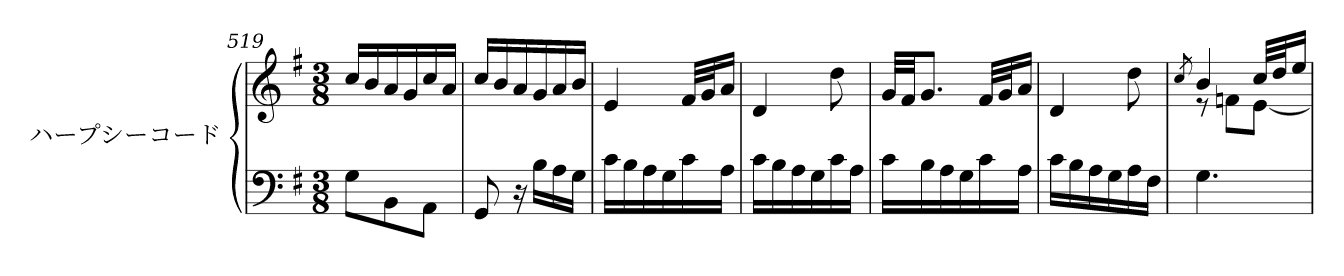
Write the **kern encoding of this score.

**kern	**kern
*part1	*part1
*staff2	*staff1
*I"ハープシーコード	*
*clefF4	*clefG2
*k[f#]	*k[f#]
*M3/8	*M3/8
=519	=519
8G\L	16cc/LL
.	16b/
8BB\	16a/
.	16g/
8AA\J	16cc/
.	16a/JJ
=520	=520
8GG/	16cc/LL
.	16b/
16r	16a/
16B\LL	16g/
16A\	16a/
16G\JJ	16b/JJ
!!LO:LB:g=z
=521	=521
16c\LL	4e/
16B\	.
16A\	.
16G\	.
16c\	32f#/LLL
.	32g/J
16A\JJ	16a/JJ
=522	=522
16c\LL	4d/
16B\	.
16A\	.
16G\	.
16c\	8dd\
16A\JJ	.
=523	=523
16c\LL	32g/LLL
.	32f#/JJ
16B\	8.g/J
16A\	.
16G\	.
16c\	32f#/LLL
.	32g/J
16A\JJ	16a/JJ
=524	=524
16c\LL	4d/
16B\	.
16A\	.
16G\	.
16A\	8dd\
16F#\JJ	.
=525	=525
.	8qcc/
*	*^
4.G\	4b/	8r
.	.	8fn\L
.	32cc/LLL	[8e\J
.	32dd/J	.
.	16ee/JJ	.
*	*v	*v
=	=
*-	*-
